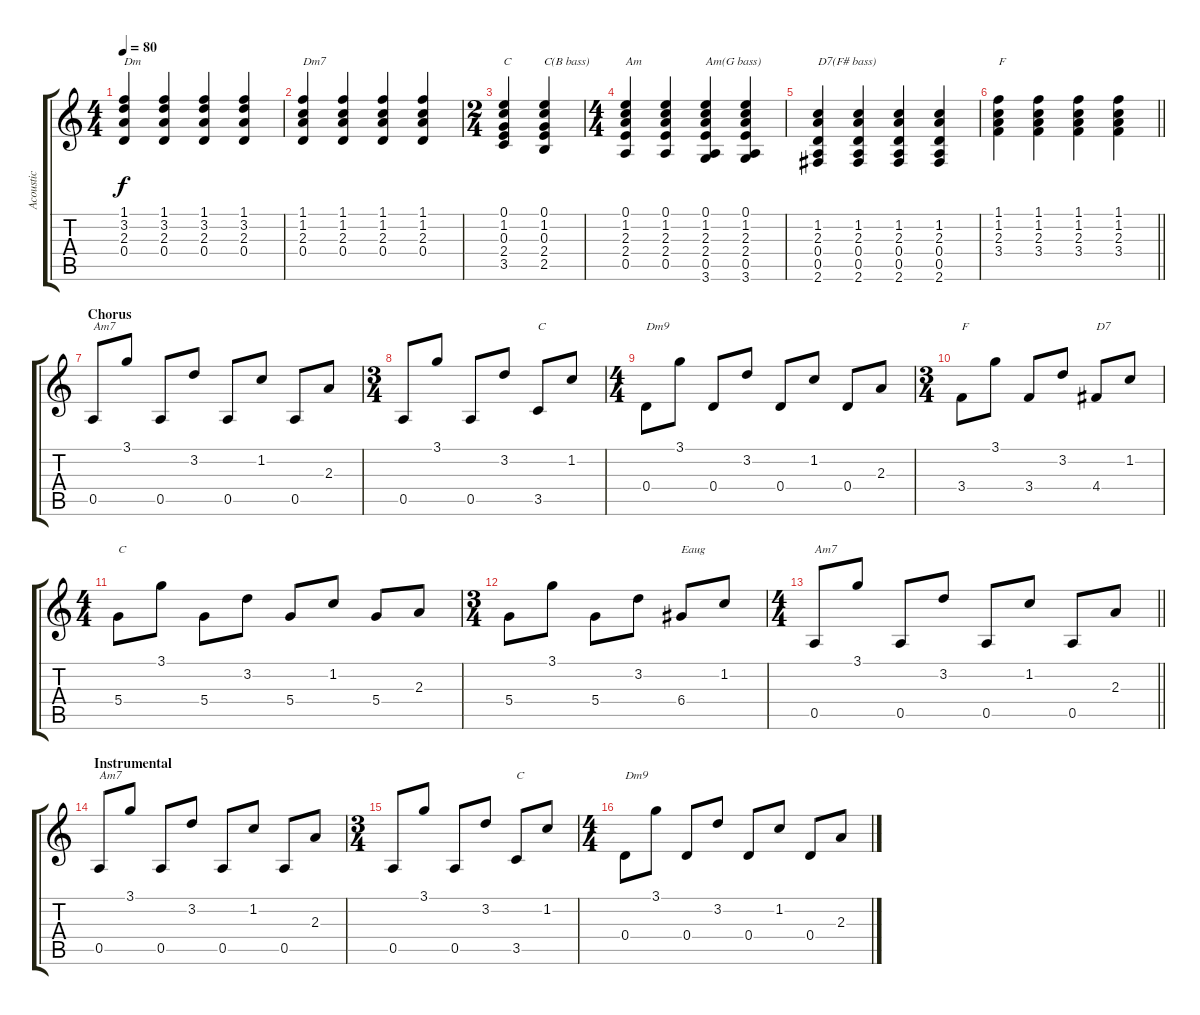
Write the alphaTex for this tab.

\track ("Acoustic" "Acoustic") {instrument acousticguitarsteel}
\staff {score tabs}
\tuning (E4 B3 G3 D3 A2 E2) {hide}
\ts (4 4)
\tempo 80
\clef g2
\ks c
(1.1 3.2 2.3 0.4).4{txt "Dm" dy f} (1.1 3.2 2.3 0.4).4 (1.1 3.2 2.3 0.4).4 (1.1 3.2 2.3 0.4).4 |
(1.1 1.2 2.3 0.4).4{txt "Dm7"} (1.1 1.2 2.3 0.4).4 (1.1 1.2 2.3 0.4).4 (1.1 1.2 2.3 0.4).4 |
\ts (2 4)
(0.1 1.2 0.3 2.4 3.5).4{txt "C"} (0.1 1.2 0.3 2.4 2.5).4{txt "C(B bass)"} |
\ts (4 4)
(0.1 1.2 2.3 2.4 0.5).4{txt "Am"} (0.1 1.2 2.3 2.4 0.5).4 (0.1 1.2 2.3 2.4 0.5 3.6).4{txt "Am(G bass)"} (0.1 1.2 2.3 2.4 0.5 3.6).4 |
(1.2 2.3 0.4 0.5 2.6).4{txt "D7(F# bass)"} (1.2 2.3 0.4 0.5 2.6).4 (1.2 2.3 0.4 0.5 2.6).4 (1.2 2.3 0.4 0.5 2.6).4 |
\barLineRight lightlight
(1.1 1.2 2.3 3.4).4{txt "F"} (1.1 1.2 2.3 3.4).4 (1.1 1.2 2.3 3.4).4 (1.1 1.2 2.3 3.4).4 |
\section ("" "Chorus")
0.5.8{txt "Am7"} 3.1.8 0.5.8 3.2.8 0.5.8 1.2.8 0.5.8 2.3.8 |
\ts (3 4)
0.5.8 3.1.8 0.5.8 3.2.8 3.5.8{txt "C"} 1.2.8 |
\ts (4 4)
0.4.8{txt "Dm9"} 3.1.8 0.4.8 3.2.8 0.4.8 1.2.8 0.4.8 2.3.8 |
\ts (3 4)
3.4.8{txt "F"} 3.1.8 3.4.8 3.2.8 4.4.8{txt "D7"} 1.2.8 |
\ts (4 4)
5.4.8{txt "C"} 3.1.8 5.4.8 3.2.8 5.4.8 1.2.8 5.4.8 2.3.8 |
\ts (3 4)
5.4.8 3.1.8 5.4.8 3.2.8 6.4.8{txt "Eaug"} 1.2.8 |
\ts (4 4)
\barLineRight lightlight
0.5.8{txt "Am7"} 3.1.8 0.5.8 3.2.8 0.5.8 1.2.8 0.5.8 2.3.8 |
\section ("" "Instrumental")
0.5.8{txt "Am7"} 3.1.8 0.5.8 3.2.8 0.5.8 1.2.8 0.5.8 2.3.8 |
\ts (3 4)
0.5.8 3.1.8 0.5.8 3.2.8 3.5.8{txt "C"} 1.2.8 |
\ts (4 4)
0.4.8{txt "Dm9"} 3.1.8 0.4.8 3.2.8 0.4.8 1.2.8 0.4.8 2.3.8
